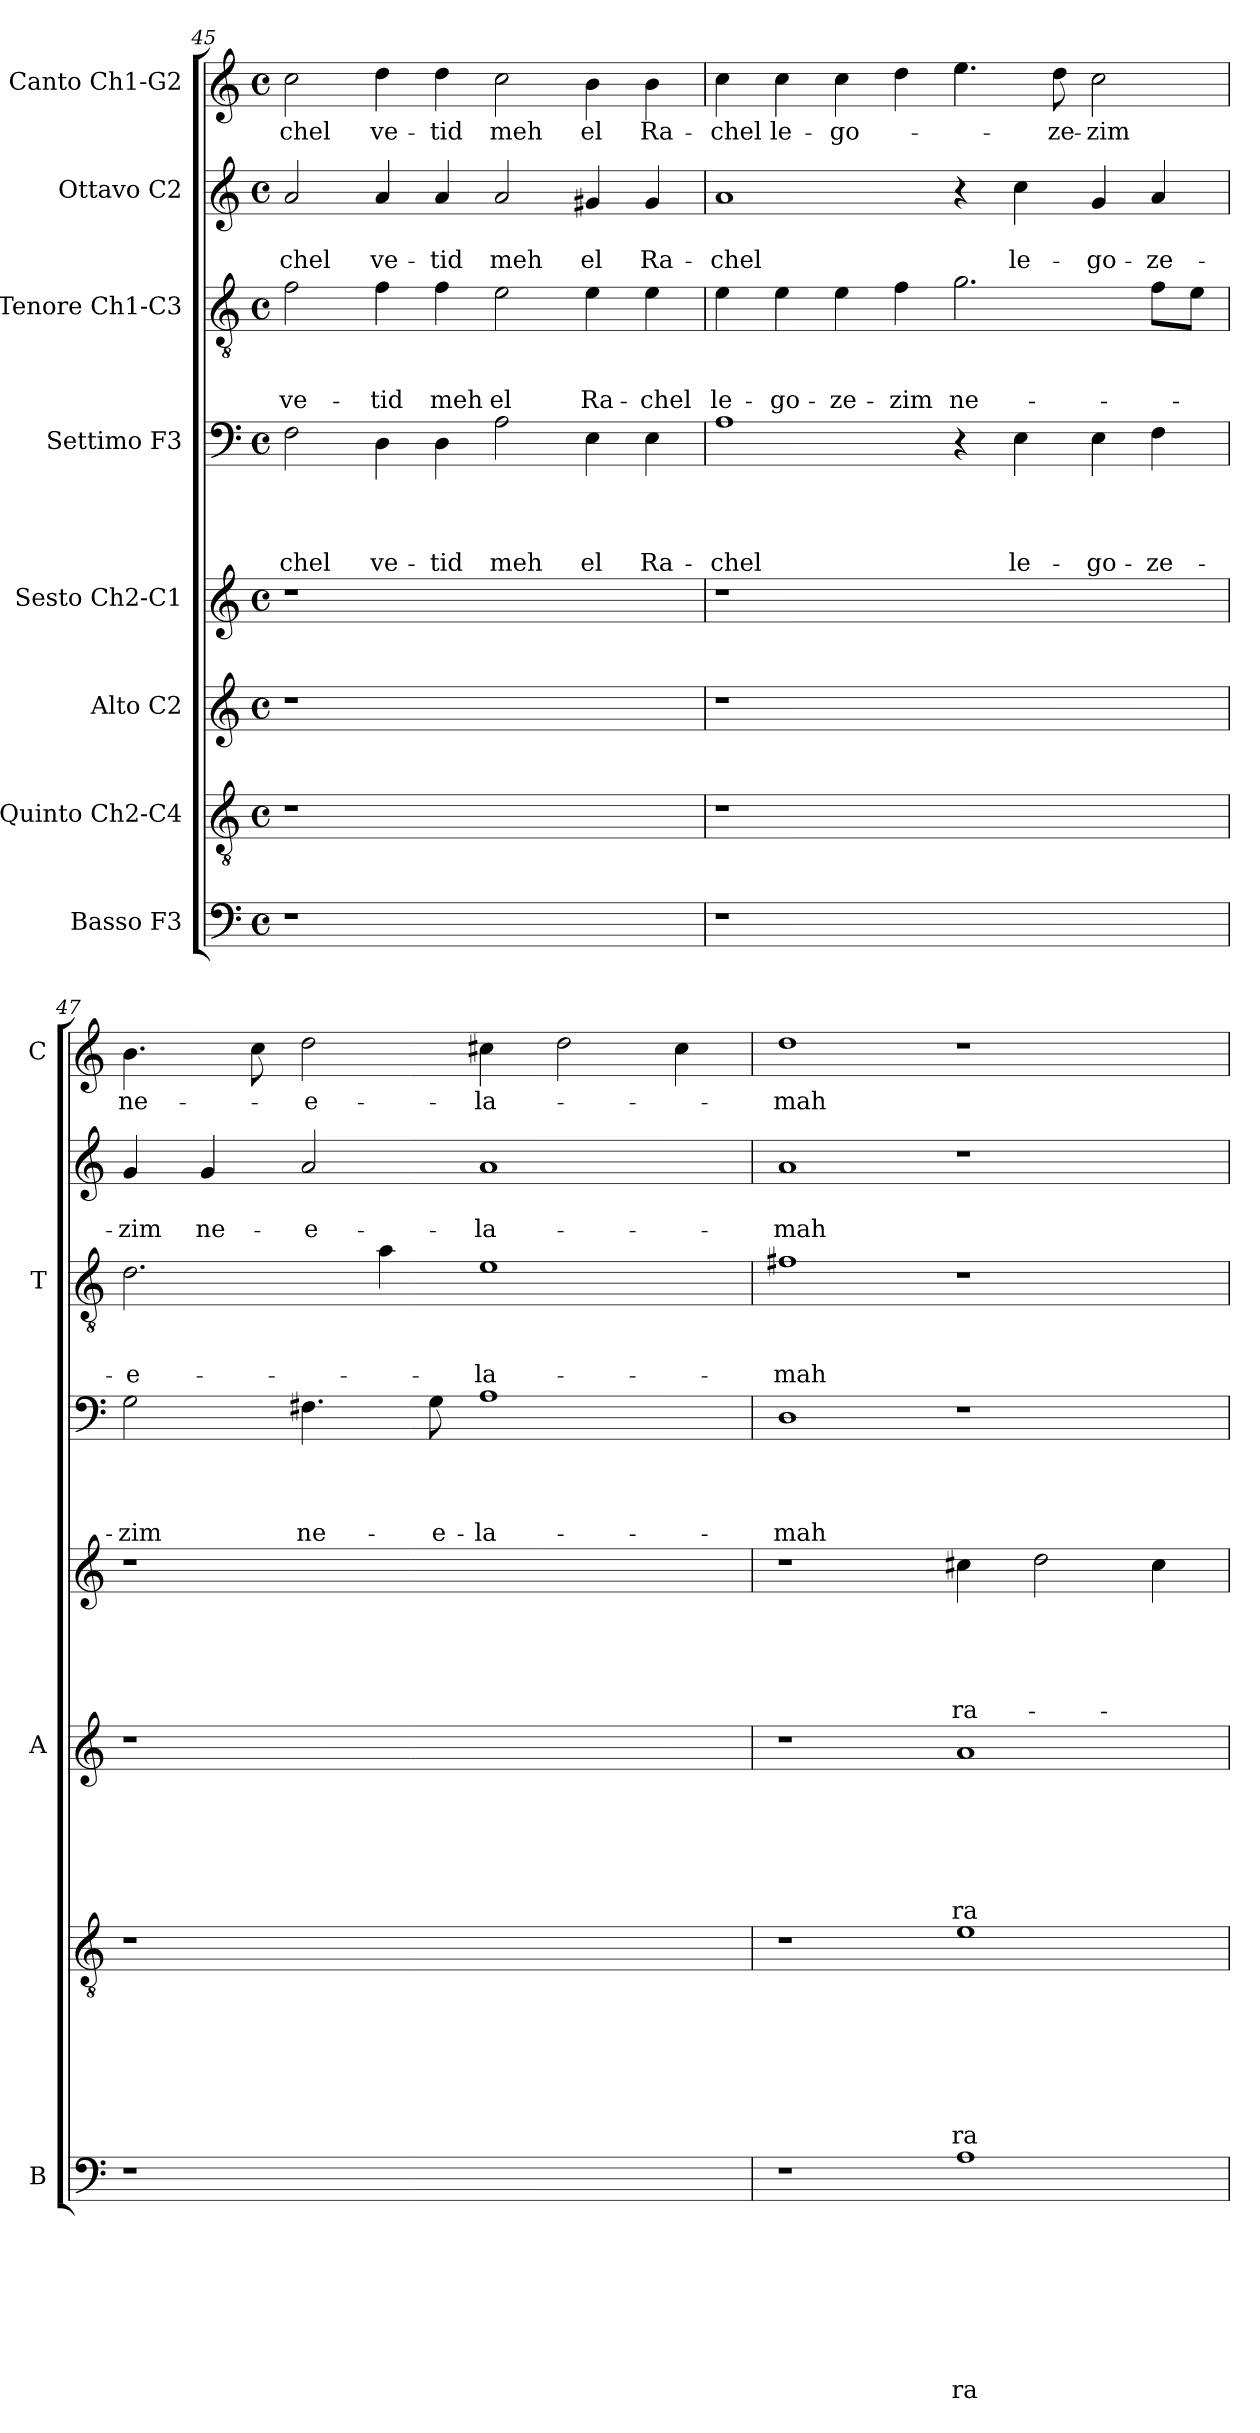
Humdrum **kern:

**kern	**text	**text	**text	**text	**text	**text	**text	**text	**kern	**text	**text	**text	**text	**text	**text	**text	**kern	**text	**text	**text	**text	**text	**text	**kern	**text	**text	**text	**text	**text	**kern	**text	**text	**text	**text	**kern	**text	**text	**text	**kern	**text	**text	**kern	**text
*part8	*part8	*part8	*part8	*part8	*part8	*part8	*part8	*part8	*part7	*part7	*part7	*part7	*part7	*part7	*part7	*part7	*part6	*part6	*part6	*part6	*part6	*part6	*part6	*part5	*part5	*part5	*part5	*part5	*part5	*part4	*part4	*part4	*part4	*part4	*part3	*part3	*part3	*part3	*part2	*part2	*part2	*part1	*part1
*staff8	*staff8	*staff8	*staff8	*staff8	*staff8	*staff8	*staff8	*staff8	*staff7	*staff7	*staff7	*staff7	*staff7	*staff7	*staff7	*staff7	*staff6	*staff6	*staff6	*staff6	*staff6	*staff6	*staff6	*staff5	*staff5	*staff5	*staff5	*staff5	*staff5	*staff4	*staff4	*staff4	*staff4	*staff4	*staff3	*staff3	*staff3	*staff3	*staff2	*staff2	*staff2	*staff1	*staff1
*I"Basso F3	*	*	*	*	*	*	*	*	*I"Quinto Ch2-C4	*	*	*	*	*	*	*	*I"Alto C2	*	*	*	*	*	*	*I"Sesto Ch2-C1	*	*	*	*	*	*I"Settimo F3	*	*	*	*	*I"Tenore Ch1-C3	*	*	*	*I"Ottavo C2	*	*	*I"Canto Ch1-G2	*
*I'B	*	*	*	*	*	*	*	*	*	*	*	*	*	*	*	*	*I'A	*	*	*	*	*	*	*	*	*	*	*	*	*	*	*	*	*	*I'T	*	*	*	*	*	*	*I'C	*
*clefF4	*	*	*	*	*	*	*	*	*clefGv2	*	*	*	*	*	*	*	*clefG2	*	*	*	*	*	*	*clefG2	*	*	*	*	*	*clefF4	*	*	*	*	*clefGv2	*	*	*	*clefG2	*	*	*clefG2	*
*k[]	*	*	*	*	*	*	*	*	*k[]	*	*	*	*	*	*	*	*k[]	*	*	*	*	*	*	*k[]	*	*	*	*	*	*k[]	*	*	*	*	*k[]	*	*	*	*k[]	*	*	*k[]	*
*C:	*	*	*	*	*	*	*	*	*C:	*	*	*	*	*	*	*	*C:	*	*	*	*	*	*	*C:	*	*	*	*	*	*C:	*	*	*	*	*C:	*	*	*	*C:	*	*	*C:	*
*M4/4	*	*	*	*	*	*	*	*	*M4/4	*	*	*	*	*	*	*	*M4/4	*	*	*	*	*	*	*M4/4	*	*	*	*	*	*M4/4	*	*	*	*	*M4/4	*	*	*	*M4/4	*	*	*M4/4	*
*met(c)	*	*	*	*	*	*	*	*	*met(c)	*	*	*	*	*	*	*	*met(c)	*	*	*	*	*	*	*met(c)	*	*	*	*	*	*met(c)	*	*	*	*	*met(c)	*	*	*	*met(c)	*	*	*met(c)	*
=45	=45	=45	=45	=45	=45	=45	=45	=45	=45	=45	=45	=45	=45	=45	=45	=45	=45	=45	=45	=45	=45	=45	=45	=45	=45	=45	=45	=45	=45	=45	=45	=45	=45	=45	=45	=45	=45	=45	=45	=45	=45	=45	=45
!	!	!	!	!	!	!	!	!	!	!	!	!	!	!	!	!	!	!	!	!	!	!	!	!	!	!	!	!	!	!	!	!	!	!LO:LY:b	!	!	!	!LO:LY:b	!	!	!LO:LY:b	!	!LO:LY:b
1r	.	.	.	.	.	.	.	.	1r	.	.	.	.	.	.	.	1r	.	.	.	.	.	.	1r	.	.	.	.	.	2F\	.	.	.	-chel	2f\	.	.	ve-	2a/	.	-chel	2cc\	-chel
!	!	!	!	!	!	!	!	!	!	!	!	!	!	!	!	!	!	!	!	!	!	!	!	!	!	!	!	!	!	!	!	!	!	!LO:LY:b	!	!	!	!LO:LY:b	!	!	!LO:LY:b	!	!LO:LY:b
.	.	.	.	.	.	.	.	.	.	.	.	.	.	.	.	.	.	.	.	.	.	.	.	.	.	.	.	.	.	4D\	.	.	.	ve-	4f\	.	.	-tid	4a/	.	ve-	4dd\	ve-
!	!	!	!	!	!	!	!	!	!	!	!	!	!	!	!	!	!	!	!	!	!	!	!	!	!	!	!	!	!	!	!	!	!	!LO:LY:b	!	!	!	!LO:LY:b	!	!	!LO:LY:b	!	!LO:LY:b
.	.	.	.	.	.	.	.	.	.	.	.	.	.	.	.	.	.	.	.	.	.	.	.	.	.	.	.	.	.	4D\	.	.	.	-tid	4f\	.	.	meh	4a/	.	-tid	4dd\	-tid
!	!	!	!	!	!	!	!	!	!	!	!	!	!	!	!	!	!	!	!	!	!	!	!	!	!	!	!	!	!	!	!	!	!	!LO:LY:b	!	!	!	!LO:LY:b	!	!	!LO:LY:b	!	!LO:LY:b
1ryy	.	.	.	.	.	.	.	.	1ryy	.	.	.	.	.	.	.	1ryy	.	.	.	.	.	.	1ryy	.	.	.	.	.	2A\	.	.	.	meh	2e\	.	.	el	2a/	.	meh	2cc\	meh
!	!	!	!	!	!	!	!	!	!	!	!	!	!	!	!	!	!	!	!	!	!	!	!	!	!	!	!	!	!	!	!	!	!	!LO:LY:b	!	!	!	!LO:LY:b	!	!	!LO:LY:b	!	!LO:LY:b
.	.	.	.	.	.	.	.	.	.	.	.	.	.	.	.	.	.	.	.	.	.	.	.	.	.	.	.	.	.	4E\	.	.	.	el	4e\	.	.	Ra-	4g#X/	.	el	4b\	el
!	!	!	!	!	!	!	!	!	!	!	!	!	!	!	!	!	!	!	!	!	!	!	!	!	!	!	!	!	!	!	!	!	!	!LO:LY:b	!	!	!	!LO:LY:b	!	!	!LO:LY:b	!	!LO:LY:b
.	.	.	.	.	.	.	.	.	.	.	.	.	.	.	.	.	.	.	.	.	.	.	.	.	.	.	.	.	.	4E\	.	.	.	Ra-	4e\	.	.	-chel	4g#/	.	Ra-	4b\	Ra-
!!LO:LB:g=z
=46	=46	=46	=46	=46	=46	=46	=46	=46	=46	=46	=46	=46	=46	=46	=46	=46	=46	=46	=46	=46	=46	=46	=46	=46	=46	=46	=46	=46	=46	=46	=46	=46	=46	=46	=46	=46	=46	=46	=46	=46	=46	=46	=46
!	!	!	!	!	!	!	!	!	!	!	!	!	!	!	!	!	!	!	!	!	!	!	!	!	!	!	!	!	!	!	!	!	!	!LO:LY:b	!	!	!	!LO:LY:b	!	!	!LO:LY:b	!	!LO:LY:b
1r	.	.	.	.	.	.	.	.	1r	.	.	.	.	.	.	.	1r	.	.	.	.	.	.	1r	.	.	.	.	.	1A	.	.	.	-chel	4e\	.	.	le-	1a	.	-chel	4cc\	-chel
!	!	!	!	!	!	!	!	!	!	!	!	!	!	!	!	!	!	!	!	!	!	!	!	!	!	!	!	!	!	!	!	!	!	!	!	!	!	!LO:LY:b	!	!	!	!	!LO:LY:b
.	.	.	.	.	.	.	.	.	.	.	.	.	.	.	.	.	.	.	.	.	.	.	.	.	.	.	.	.	.	.	.	.	.	.	4e\	.	.	-go-	.	.	.	4cc\	le-
!	!	!	!	!	!	!	!	!	!	!	!	!	!	!	!	!	!	!	!	!	!	!	!	!	!	!	!	!	!	!	!	!	!	!	!	!	!	!LO:LY:b	!	!	!	!	!LO:LY:b
.	.	.	.	.	.	.	.	.	.	.	.	.	.	.	.	.	.	.	.	.	.	.	.	.	.	.	.	.	.	.	.	.	.	.	4e\	.	.	-ze-	.	.	.	4cc\	-go-
!	!	!	!	!	!	!	!	!	!	!	!	!	!	!	!	!	!	!	!	!	!	!	!	!	!	!	!	!	!	!	!	!	!	!	!	!	!	!LO:LY:b	!	!	!	!	!
.	.	.	.	.	.	.	.	.	.	.	.	.	.	.	.	.	.	.	.	.	.	.	.	.	.	.	.	.	.	.	.	.	.	.	4f\	.	.	-zim	.	.	.	4dd\	.
!	!	!	!	!	!	!	!	!	!	!	!	!	!	!	!	!	!	!	!	!	!	!	!	!	!	!	!	!	!	!	!	!	!	!	!	!	!	!LO:LY:b	!	!	!	!	!
1ryy	.	.	.	.	.	.	.	.	1ryy	.	.	.	.	.	.	.	1ryy	.	.	.	.	.	.	1ryy	.	.	.	.	.	4r	.	.	.	.	2.g\	.	.	ne-	4r	.	.	4.ee\	.
!	!	!	!	!	!	!	!	!	!	!	!	!	!	!	!	!	!	!	!	!	!	!	!	!	!	!	!	!	!	!	!	!	!	!LO:LY:b	!	!	!	!	!	!	!LO:LY:b	!	!
.	.	.	.	.	.	.	.	.	.	.	.	.	.	.	.	.	.	.	.	.	.	.	.	.	.	.	.	.	.	4E\	.	.	.	le-	.	.	.	.	4cc\	.	le-	.	.
!	!	!	!	!	!	!	!	!	!	!	!	!	!	!	!	!	!	!	!	!	!	!	!	!	!	!	!	!	!	!	!	!	!	!	!	!	!	!	!	!	!	!	!LO:LY:b
.	.	.	.	.	.	.	.	.	.	.	.	.	.	.	.	.	.	.	.	.	.	.	.	.	.	.	.	.	.	.	.	.	.	.	.	.	.	.	.	.	.	8dd\	-ze-
!	!	!	!	!	!	!	!	!	!	!	!	!	!	!	!	!	!	!	!	!	!	!	!	!	!	!	!	!	!	!	!	!	!	!LO:LY:b	!	!	!	!	!	!	!LO:LY:b	!	!LO:LY:b
.	.	.	.	.	.	.	.	.	.	.	.	.	.	.	.	.	.	.	.	.	.	.	.	.	.	.	.	.	.	4E\	.	.	.	-go-	.	.	.	.	4g/	.	-go-	2cc\	-zim
!	!	!	!	!	!	!	!	!	!	!	!	!	!	!	!	!	!	!	!	!	!	!	!	!	!	!	!	!	!	!	!	!	!	!LO:LY:b	!	!	!	!	!	!	!LO:LY:b	!	!
.	.	.	.	.	.	.	.	.	.	.	.	.	.	.	.	.	.	.	.	.	.	.	.	.	.	.	.	.	.	4F\	.	.	.	-ze-	8f\L	.	.	.	4a/	.	-ze-	.	.
.	.	.	.	.	.	.	.	.	.	.	.	.	.	.	.	.	.	.	.	.	.	.	.	.	.	.	.	.	.	.	.	.	.	.	8e\J	.	.	.	.	.	.	.	.
=47	=47	=47	=47	=47	=47	=47	=47	=47	=47	=47	=47	=47	=47	=47	=47	=47	=47	=47	=47	=47	=47	=47	=47	=47	=47	=47	=47	=47	=47	=47	=47	=47	=47	=47	=47	=47	=47	=47	=47	=47	=47	=47	=47
!	!	!	!	!	!	!	!	!	!	!	!	!	!	!	!	!	!	!	!	!	!	!	!	!	!	!	!	!	!	!	!	!	!	!LO:LY:b	!	!	!	!LO:LY:b	!	!	!LO:LY:b	!	!LO:LY:b
1r	.	.	.	.	.	.	.	.	1r	.	.	.	.	.	.	.	1r	.	.	.	.	.	.	1r	.	.	.	.	.	2G\	.	.	.	-zim	2.d\	.	.	-e-	4g/	.	-zim	4.b\	ne-
!	!	!	!	!	!	!	!	!	!	!	!	!	!	!	!	!	!	!	!	!	!	!	!	!	!	!	!	!	!	!	!	!	!	!	!	!	!	!	!	!	!LO:LY:b	!	!
.	.	.	.	.	.	.	.	.	.	.	.	.	.	.	.	.	.	.	.	.	.	.	.	.	.	.	.	.	.	.	.	.	.	.	.	.	.	.	4g/	.	ne-	.	.
.	.	.	.	.	.	.	.	.	.	.	.	.	.	.	.	.	.	.	.	.	.	.	.	.	.	.	.	.	.	.	.	.	.	.	.	.	.	.	.	.	.	8cc\	.
!	!	!	!	!	!	!	!	!	!	!	!	!	!	!	!	!	!	!	!	!	!	!	!	!	!	!	!	!	!	!	!	!	!	!LO:LY:b	!	!	!	!	!	!	!LO:LY:b	!	!LO:LY:b
.	.	.	.	.	.	.	.	.	.	.	.	.	.	.	.	.	.	.	.	.	.	.	.	.	.	.	.	.	.	4.F#X\	.	.	.	ne-	.	.	.	.	2a/	.	-e-	2dd\	-e-
.	.	.	.	.	.	.	.	.	.	.	.	.	.	.	.	.	.	.	.	.	.	.	.	.	.	.	.	.	.	.	.	.	.	.	4a\	.	.	.	.	.	.	.	.
!	!	!	!	!	!	!	!	!	!	!	!	!	!	!	!	!	!	!	!	!	!	!	!	!	!	!	!	!	!	!	!	!	!	!LO:LY:b	!	!	!	!	!	!	!	!	!
.	.	.	.	.	.	.	.	.	.	.	.	.	.	.	.	.	.	.	.	.	.	.	.	.	.	.	.	.	.	8G\	.	.	.	-e-	.	.	.	.	.	.	.	.	.
!	!	!	!	!	!	!	!	!	!	!	!	!	!	!	!	!	!	!	!	!	!	!	!	!	!	!	!	!	!	!	!	!	!	!LO:LY:b	!	!	!	!LO:LY:b	!	!	!LO:LY:b	!	!LO:LY:b
1ryy	.	.	.	.	.	.	.	.	1ryy	.	.	.	.	.	.	.	1ryy	.	.	.	.	.	.	1ryy	.	.	.	.	.	1A	.	.	.	-la-	1e	.	.	-la-	1a	.	-la-	4cc#X\	-la-
.	.	.	.	.	.	.	.	.	.	.	.	.	.	.	.	.	.	.	.	.	.	.	.	.	.	.	.	.	.	.	.	.	.	.	.	.	.	.	.	.	.	2dd\	.
.	.	.	.	.	.	.	.	.	.	.	.	.	.	.	.	.	.	.	.	.	.	.	.	.	.	.	.	.	.	.	.	.	.	.	.	.	.	.	.	.	.	4cc#\	.
=48	=48	=48	=48	=48	=48	=48	=48	=48	=48	=48	=48	=48	=48	=48	=48	=48	=48	=48	=48	=48	=48	=48	=48	=48	=48	=48	=48	=48	=48	=48	=48	=48	=48	=48	=48	=48	=48	=48	=48	=48	=48	=48	=48
!	!	!	!	!	!	!	!	!	!	!	!	!	!	!	!	!	!	!	!	!	!	!	!	!	!	!	!	!	!	!	!	!	!	!LO:LY:b	!	!	!	!LO:LY:b	!	!	!LO:LY:b	!	!LO:LY:b
1r	.	.	.	.	.	.	.	.	1r	.	.	.	.	.	.	.	1r	.	.	.	.	.	.	1r	.	.	.	.	.	1D	.	.	.	-mah	1f#X	.	.	-mah	1a	.	-mah	1dd	-mah
!	!	!	!	!	!	!	!	!LO:LY:b	!	!	!	!	!	!	!	!LO:LY:b	!	!	!	!	!	!	!LO:LY:b	!	!	!	!	!	!LO:LY:b	!	!	!	!	!	!	!	!	!	!	!	!	!	!
1A	.	.	.	.	.	.	.	ra-	1e	.	.	.	.	.	.	ra-	1a	.	.	.	.	.	ra-	4cc#X\	.	.	.	.	ra-	1r	.	.	.	.	1r	.	.	.	1r	.	.	1r	.
.	.	.	.	.	.	.	.	.	.	.	.	.	.	.	.	.	.	.	.	.	.	.	.	2dd\	.	.	.	.	.	.	.	.	.	.	.	.	.	.	.	.	.	.	.
.	.	.	.	.	.	.	.	.	.	.	.	.	.	.	.	.	.	.	.	.	.	.	.	4cc#\	.	.	.	.	.	.	.	.	.	.	.	.	.	.	.	.	.	.	.
=	=	=	=	=	=	=	=	=	=	=	=	=	=	=	=	=	=	=	=	=	=	=	=	=	=	=	=	=	=	=	=	=	=	=	=	=	=	=	=	=	=	=	=
*-	*-	*-	*-	*-	*-	*-	*-	*-	*-	*-	*-	*-	*-	*-	*-	*-	*-	*-	*-	*-	*-	*-	*-	*-	*-	*-	*-	*-	*-	*-	*-	*-	*-	*-	*-	*-	*-	*-	*-	*-	*-	*-	*-
